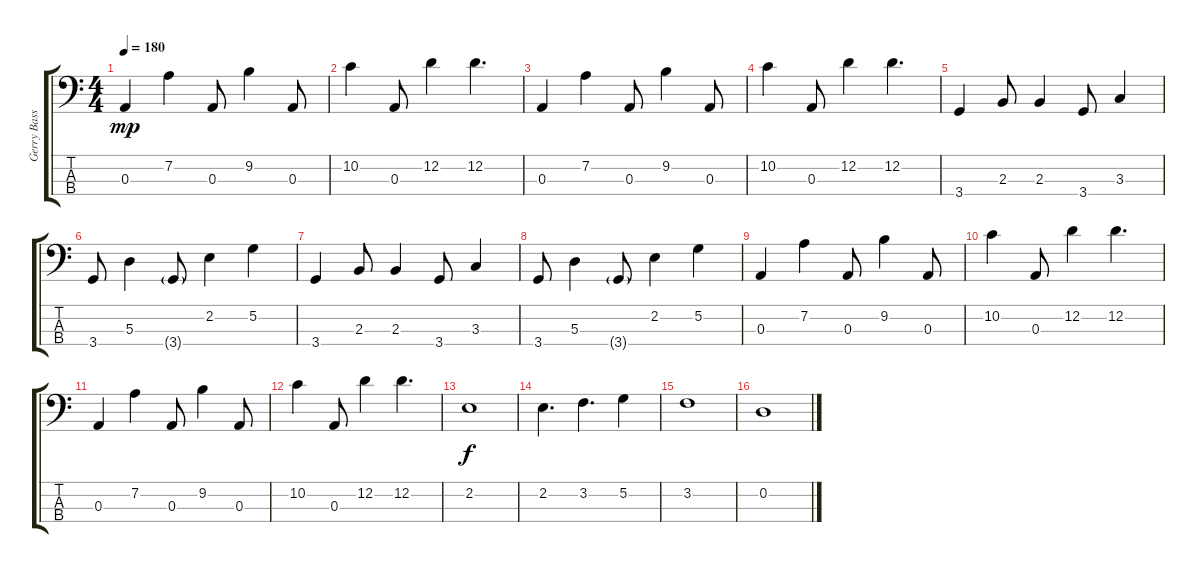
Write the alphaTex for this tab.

\track ("Gerry Bass" "Gerry Bass") {instrument electricbassfinger}
\staff {score tabs}
\tuning (G2 D2 A1 E1) {hide}
\ts (4 4)
\tempo 180
\clef f4
\ks c
0.3.4{dy mp} 7.2.4 0.3.8 9.2.4 0.3.8 |
10.2.4 0.3.8 12.2.4 12.2.4{d} |
0.3.4 7.2.4 0.3.8 9.2.4 0.3.8 |
10.2.4 0.3.8 12.2.4 12.2.4{d} |
3.4.4 2.3.8 2.3.4 3.4.8 3.3.4 |
3.4.8 5.3.4 3.4{g}.8 2.2.4 5.2.4 |
3.4.4 2.3.8 2.3.4 3.4.8 3.3.4 |
3.4.8 5.3.4 3.4{g}.8 2.2.4 5.2.4 |
0.3.4 7.2.4 0.3.8 9.2.4 0.3.8 |
10.2.4 0.3.8 12.2.4 12.2.4{d} |
0.3.4 7.2.4 0.3.8 9.2.4 0.3.8 |
10.2.4 0.3.8 12.2.4 12.2.4{d} |
2.2.1{dy f} |
2.2.4{d} 3.2.4{d} 5.2.4 |
3.2.1 |
0.2.1
